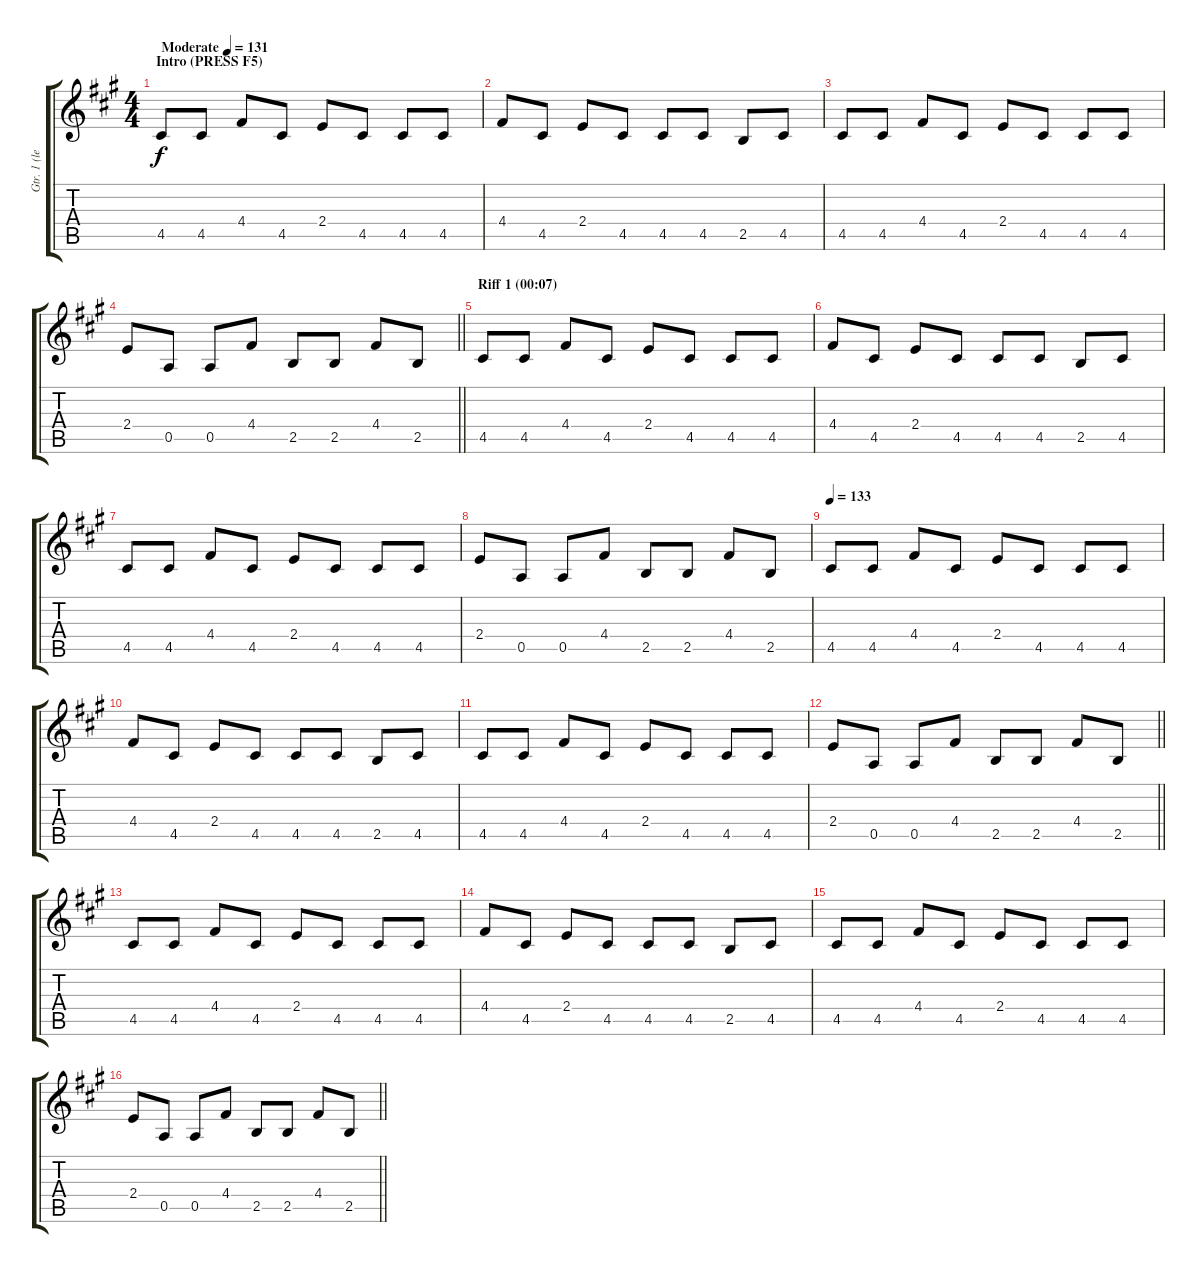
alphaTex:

\track ("Gtr. 1 (left)" "Gtr. 1 (le") {instrument overdrivenguitar}
\staff {score tabs}
\tuning (E4 B3 G3 D3 A2 E2) {hide}
\ts (4 4)
\section ("" "Intro (PRESS F5)")
\tempo (131 "Moderate")
\clef g2
\ks a
4.5.8{dy f instrument overdrivenguitar} 4.5.8 4.4.8 4.5.8 2.4.8 4.5.8 4.5.8 4.5.8 |
4.4.8 4.5.8 2.4.8 4.5.8 4.5.8 4.5.8 2.5.8 4.5.8 |
4.5.8 4.5.8 4.4.8 4.5.8 2.4.8 4.5.8 4.5.8 4.5.8 |
\barLineRight lightlight
2.4.8 0.5.8 0.5.8 4.4.8 2.5.8 2.5.8 4.4.8 2.5.8 |
\section ("" "Riff 1 (00:07)")
4.5.8 4.5.8 4.4.8 4.5.8 2.4.8 4.5.8 4.5.8 4.5.8 |
4.4.8 4.5.8 2.4.8 4.5.8 4.5.8 4.5.8 2.5.8 4.5.8 |
4.5.8 4.5.8 4.4.8 4.5.8 2.4.8 4.5.8 4.5.8 4.5.8 |
2.4.8 0.5.8 0.5.8 4.4.8 2.5.8 2.5.8 4.4.8 2.5.8 |
\tempo 133
4.5.8 4.5.8 4.4.8 4.5.8 2.4.8 4.5.8 4.5.8 4.5.8 |
4.4.8 4.5.8 2.4.8 4.5.8 4.5.8 4.5.8 2.5.8 4.5.8 |
4.5.8 4.5.8 4.4.8 4.5.8 2.4.8 4.5.8 4.5.8 4.5.8 |
\barLineRight lightlight
2.4.8 0.5.8 0.5.8 4.4.8 2.5.8 2.5.8 4.4.8 2.5.8 |
\section ("" "")
4.5.8 4.5.8 4.4.8 4.5.8 2.4.8 4.5.8 4.5.8 4.5.8 |
4.4.8 4.5.8 2.4.8 4.5.8 4.5.8 4.5.8 2.5.8 4.5.8 |
4.5.8 4.5.8 4.4.8 4.5.8 2.4.8 4.5.8 4.5.8 4.5.8 |
\barLineRight lightlight
2.4.8 0.5.8 0.5.8 4.4.8 2.5.8 2.5.8 4.4.8 2.5.8
